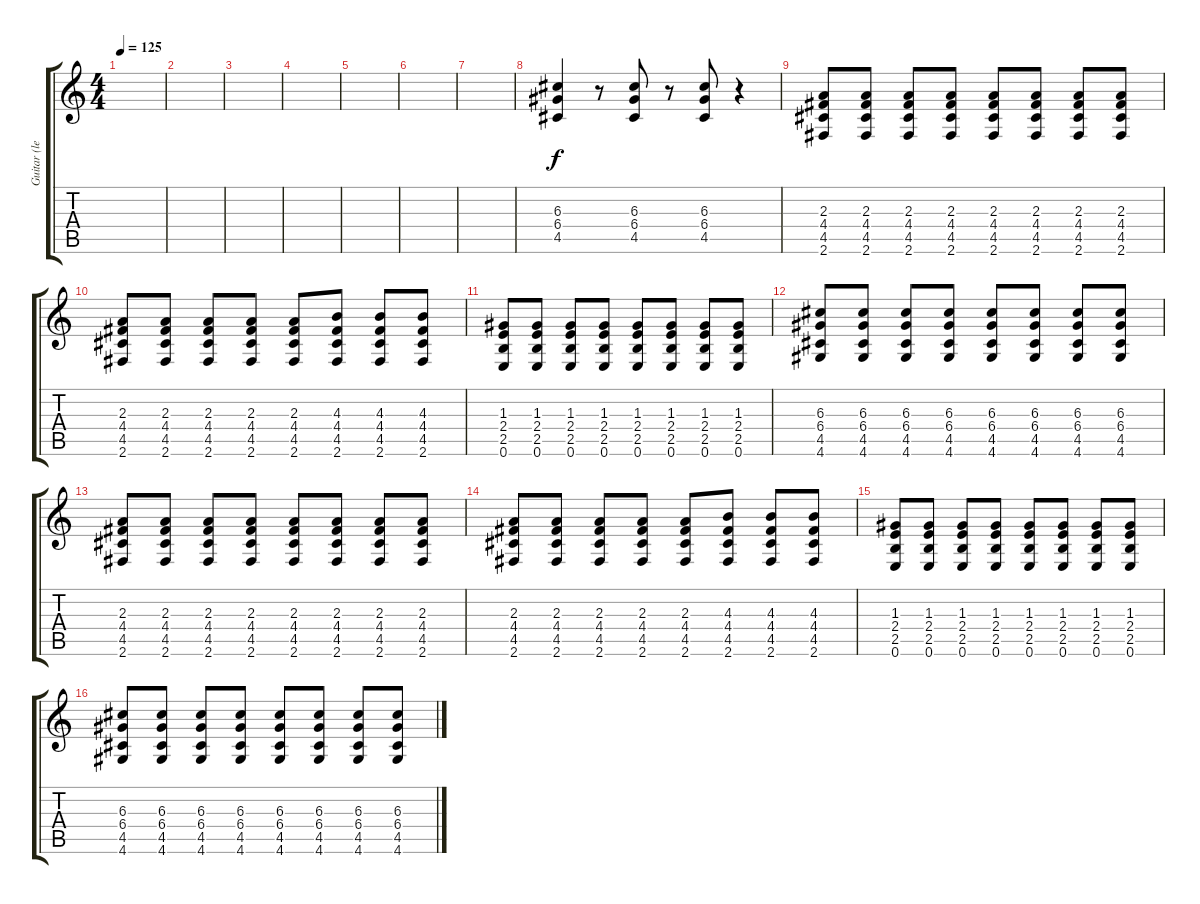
\track ("Guitar (left)" "Guitar (le") {instrument overdrivenguitar}
\staff {score tabs}
\tuning (E4 B3 G3 D3 A2 E2) {hide}
\ts (4 4)
\tempo 125
\clef g2
\ks c
|
|
|
|
|
|
|
(6.3 6.4 4.5).4{volume 16 instrument distortionguitar} r.8 (6.3 6.4 4.5).8 r.8 (6.3 6.4 4.5).8 r.4 |
(2.3 4.4 4.5 2.6).8{volume 16} (2.3 4.4 4.5 2.6).8 (2.3 4.4 4.5 2.6).8 (2.3 4.4 4.5 2.6).8 (2.3 4.4 4.5 2.6).8 (2.3 4.4 4.5 2.6).8 (2.3 4.4 4.5 2.6).8 (2.3 4.4 4.5 2.6).8 |
(2.3 4.4 4.5 2.6).8{volume 16} (2.3 4.4 4.5 2.6).8 (2.3 4.4 4.5 2.6).8 (2.3 4.4 4.5 2.6).8 (2.3 4.4 4.5 2.6).8 (4.3 4.4 4.5 2.6).8 (4.3 4.4 4.5 2.6).8 (4.3 4.4 4.5 2.6).8 |
(1.3 2.4 2.5 0.6).8{volume 16} (1.3 2.4 2.5 0.6).8 (1.3 2.4 2.5 0.6).8 (1.3 2.4 2.5 0.6).8 (1.3 2.4 2.5 0.6).8 (1.3 2.4 2.5 0.6).8 (1.3 2.4 2.5 0.6).8 (1.3 2.4 2.5 0.6).8 |
(6.3 6.4 4.5 4.6).8 (6.3 6.4 4.5 4.6).8 (6.3 6.4 4.5 4.6).8 (6.3 6.4 4.5 4.6).8 (6.3 6.4 4.5 4.6).8 (6.3 6.4 4.5 4.6).8 (6.3 6.4 4.5 4.6).8 (6.3 6.4 4.5 4.6).8 |
(2.3 4.4 4.5 2.6).8{volume 16} (2.3 4.4 4.5 2.6).8 (2.3 4.4 4.5 2.6).8 (2.3 4.4 4.5 2.6).8 (2.3 4.4 4.5 2.6).8 (2.3 4.4 4.5 2.6).8 (2.3 4.4 4.5 2.6).8 (2.3 4.4 4.5 2.6).8 |
(2.3 4.4 4.5 2.6).8{volume 16} (2.3 4.4 4.5 2.6).8 (2.3 4.4 4.5 2.6).8 (2.3 4.4 4.5 2.6).8 (2.3 4.4 4.5 2.6).8 (4.3 4.4 4.5 2.6).8 (4.3 4.4 4.5 2.6).8 (4.3 4.4 4.5 2.6).8 |
(1.3 2.4 2.5 0.6).8{volume 16} (1.3 2.4 2.5 0.6).8 (1.3 2.4 2.5 0.6).8 (1.3 2.4 2.5 0.6).8 (1.3 2.4 2.5 0.6).8 (1.3 2.4 2.5 0.6).8 (1.3 2.4 2.5 0.6).8 (1.3 2.4 2.5 0.6).8 |
(6.3 6.4 4.5 4.6).8 (6.3 6.4 4.5 4.6).8 (6.3 6.4 4.5 4.6).8 (6.3 6.4 4.5 4.6).8 (6.3 6.4 4.5 4.6).8 (6.3 6.4 4.5 4.6).8 (6.3 6.4 4.5 4.6).8 (6.3 6.4 4.5 4.6).8
